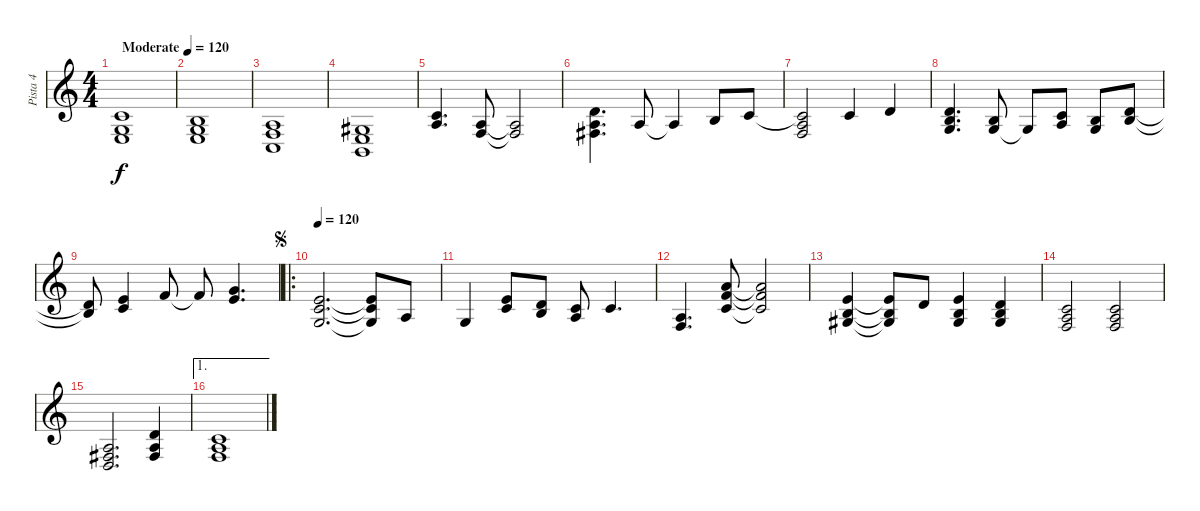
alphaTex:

\track ("Pista 4" "Pista 4") {instrument stringensemble1}
\staff {score}
\tuning (E4 B3 G3 D3 A2 E2) {hide}
\ts (4 4)
\tempo (120 "Moderate")
\clef g2
\ks c
(1.2 0.3 2.4).1{dy f instrument stringensemble1} |
(0.2 0.3 2.4).1 |
(2.3 3.4 3.5).1 |
(1.3 2.4 2.5).1 |
(1.2 2.3).4{d} (2.3 3.4).8 (2.3{t} 3.4{t}).2 |
(3.2 2.3 4.4).4{d beam Down} 2.3.8 2.3{t}.4 0.2.8 1.2.8 |
(1.2{t} 2.3 3.4).2 1.2.4 3.2.4 |
(3.2 4.3 5.4).4{d} (0.2 0.3).8 0.3{t}.8 (1.2 2.3).8 (0.2 0.3).8 (0.2 7.3).8 |
(0.2{t} 7.3{t}).8 (0.1 1.2).4 1.1.8 1.1{t}.8 (3.1 5.2).4{d} |
\ro
\jump segno
\tempo 120
(0.1 1.2 0.3).2{d} (0.1{t} 1.2{t} 0.3{t}).8 2.3.8 |
0.3.4 (0.1 1.2).8 (3.2 4.3).8 (1.2 2.3).8 1.2.4{d} |
(2.3 3.4).4{d} (1.1 1.2 14.3).8{bd 120} (1.1{t} 1.2{t} 14.3{t}).2 |
(0.1 0.2 1.3).4 (0.1{t} 0.2{t} 1.3{t}).8 3.2.8 (0.1 0.2 1.3).4 (0.2 1.3 12.4).4 |
(1.2 2.3 3.4).2 (1.2 2.3 3.4).2 |
(2.3 4.4 5.5).2{d} (3.2 2.3 4.4).4 |
\ae 1
(1.2 2.3 3.4).1
